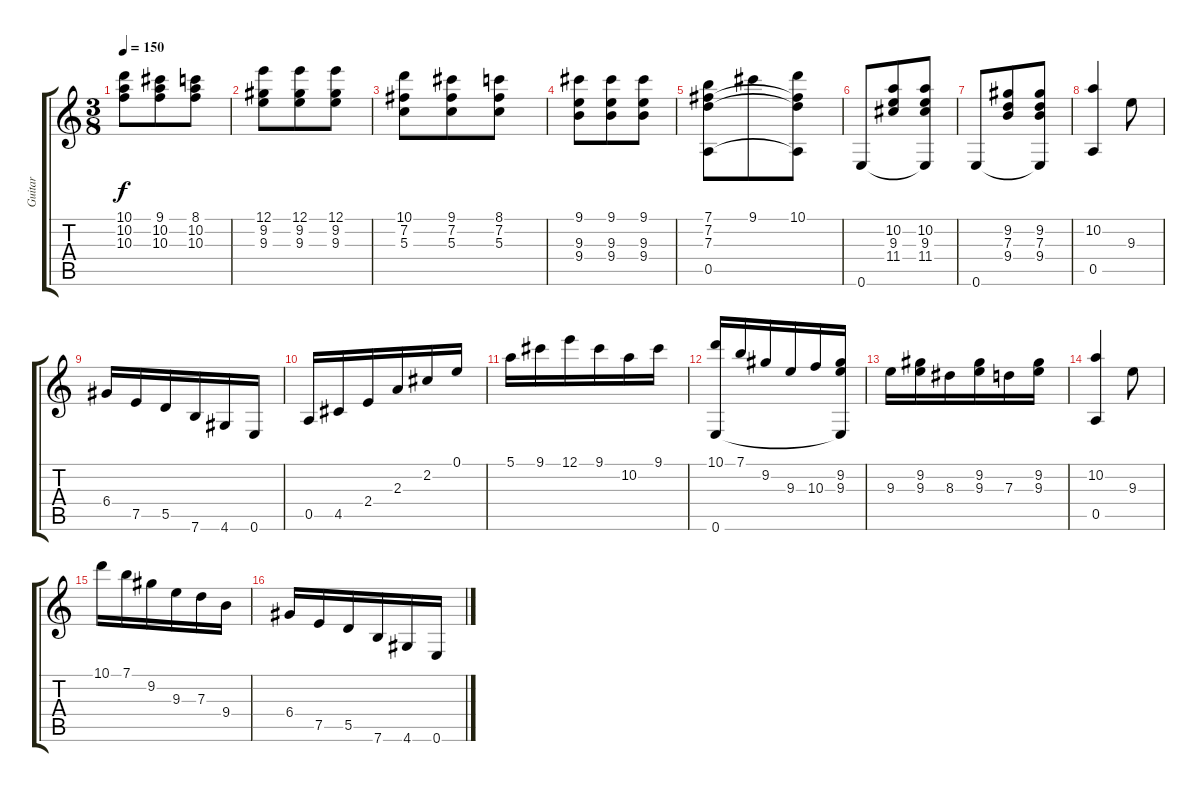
\track ("Guitar" "Guitar") {instrument acousticguitarnylon}
\staff {score tabs}
\tuning (E4 B3 G3 D3 A2 E2) {hide}
\ts (3 8)
\tempo 150
\clef g2
\ks c
(10.1 10.2 10.3).8{dy f} (9.1 10.2 10.3).8 (8.1 10.2 10.3).8 |
(12.1 9.2 9.3).8 (12.1 9.2 9.3).8 (12.1 9.2 9.3).8 |
(10.1 7.2 5.3).8 (9.1 7.2 5.3).8 (8.1 7.2 5.3).8 |
(9.1 9.3 9.4).8 (9.1 9.3 9.4).8 (9.1 9.3 9.4).8 |
(7.1 7.2 7.3 0.5).8 9.1.8 (10.1 7.2{t} 7.3{t} 0.5{t}).8 |
0.6.8 (10.2 9.3 11.4).8 (10.2 9.3 11.4 0.6{t}).8 |
0.6.8 (9.2 7.3 9.4).8 (9.2 7.3 9.4 0.6{t}).8 |
(10.2 0.5).4 9.3.8 |
6.4.16 7.5.16 5.5.16 7.6.16 4.6.16 0.6.16 |
0.5.16 4.5.16 2.4.16 2.3.16 2.2.16 0.1.16 |
5.1.16 9.1.16 12.1.16 9.1.16 10.2.16 9.1.16 |
(10.1 0.6).16 7.1.16 9.2.16 9.3.16 10.3.16 (9.2 9.3 0.6{t}).16 |
9.3.16 (9.2 9.3).16 8.3.16 (9.2 9.3).16 7.3.16 (9.2 9.3).16 |
(10.2 0.5).4 9.3.8 |
10.1.16 7.1.16 9.2.16 9.3.16 7.3.16 9.4.16 |
6.4.16 7.5.16 5.5.16 7.6.16 4.6.16 0.6.16
